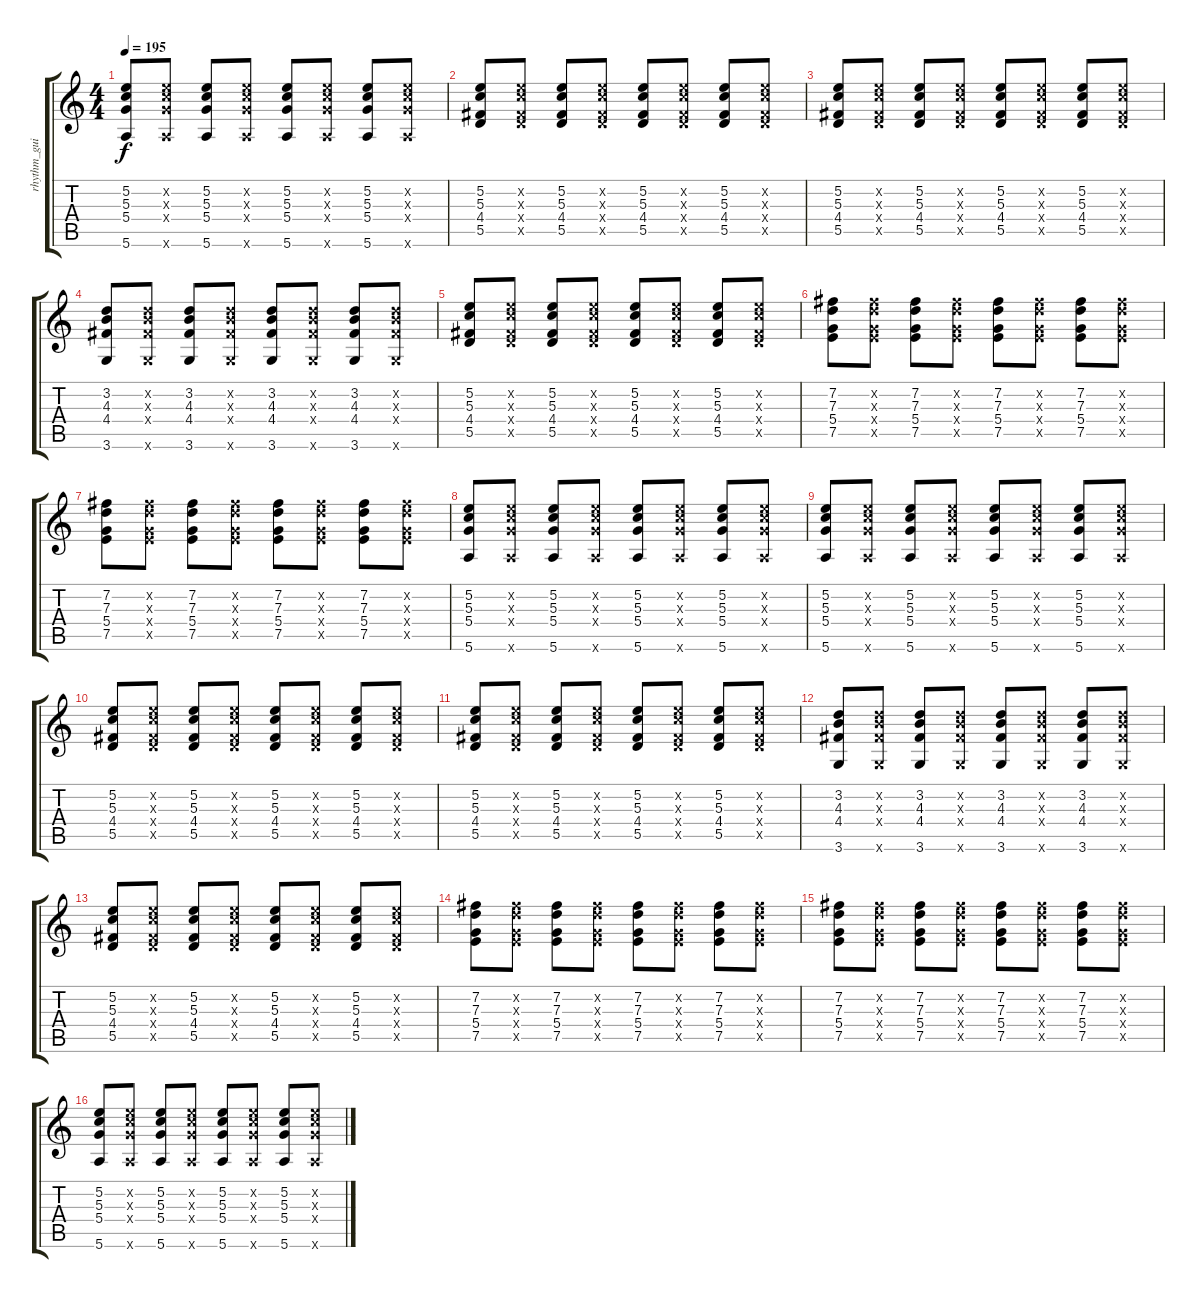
\track ("rhythm_guitar" "rhythm_gui") {instrument acousticguitarnylon}
\staff {score tabs}
\tuning (E4 B3 G3 D3 A2 E2) {hide}
\ts (4 4)
\tempo 195
\clef g2
\ks c
(5.2 5.3 5.4 5.6).8{dy f} (5.2{x} 5.3{x} 5.4{x} 5.6{x}).8 (5.2 5.3 5.4 5.6).8 (5.2{x} 5.3{x} 5.4{x} 5.6{x}).8 (5.2 5.3 5.4 5.6).8 (5.2{x} 5.3{x} 5.4{x} 5.6{x}).8 (5.2 5.3 5.4 5.6).8 (5.2{x} 5.3{x} 5.4{x} 5.6{x}).8 |
(5.2 5.3 4.4 5.5).8 (5.2{x} 5.3{x} 4.4{x} 5.5{x}).8 (5.2 5.3 4.4 5.5).8 (5.2{x} 5.3{x} 4.4{x} 5.5{x}).8 (5.2 5.3 4.4 5.5).8 (5.2{x} 5.3{x} 4.4{x} 5.5{x}).8 (5.2 5.3 4.4 5.5).8 (5.2{x} 5.3{x} 4.4{x} 5.5{x}).8 |
(5.2 5.3 4.4 5.5).8 (5.2{x} 5.3{x} 4.4{x} 5.5{x}).8 (5.2 5.3 4.4 5.5).8 (5.2{x} 5.3{x} 4.4{x} 5.5{x}).8 (5.2 5.3 4.4 5.5).8 (5.2{x} 5.3{x} 4.4{x} 5.5{x}).8 (5.2 5.3 4.4 5.5).8 (5.2{x} 5.3{x} 4.4{x} 5.5{x}).8 |
(3.2 4.3 4.4 3.6).8 (3.2{x} 4.3{x} 4.4{x} 3.6{x}).8 (3.2 4.3 4.4 3.6).8 (3.2{x} 4.3{x} 4.4{x} 3.6{x}).8 (3.2 4.3 4.4 3.6).8 (3.2{x} 4.3{x} 4.4{x} 3.6{x}).8 (3.2 4.3 4.4 3.6).8 (3.2{x} 4.3{x} 4.4{x} 3.6{x}).8 |
(5.2 5.3 4.4 5.5).8 (5.2{x} 5.3{x} 4.4{x} 5.5{x}).8 (5.2 5.3 4.4 5.5).8 (5.2{x} 5.3{x} 4.4{x} 5.5{x}).8 (5.2 5.3 4.4 5.5).8 (5.2{x} 5.3{x} 4.4{x} 5.5{x}).8 (5.2 5.3 4.4 5.5).8 (5.2{x} 5.3{x} 4.4{x} 5.5{x}).8 |
(7.2 7.3 5.4 7.5).8 (7.2{x} 7.3{x} 5.4{x} 7.5{x}).8 (7.2 7.3 5.4 7.5).8 (7.2{x} 7.3{x} 5.4{x} 7.5{x}).8 (7.2 7.3 5.4 7.5).8 (7.2{x} 7.3{x} 5.4{x} 7.5{x}).8 (7.2 7.3 5.4 7.5).8 (7.2{x} 7.3{x} 5.4{x} 7.5{x}).8 |
(7.2 7.3 5.4 7.5).8 (7.2{x} 7.3{x} 5.4{x} 7.5{x}).8 (7.2 7.3 5.4 7.5).8 (7.2{x} 7.3{x} 5.4{x} 7.5{x}).8 (7.2 7.3 5.4 7.5).8 (7.2{x} 7.3{x} 5.4{x} 7.5{x}).8 (7.2 7.3 5.4 7.5).8 (7.2{x} 7.3{x} 5.4{x} 7.5{x}).8 |
(5.2 5.3 5.4 5.6).8 (5.2{x} 5.3{x} 5.4{x} 5.6{x}).8 (5.2 5.3 5.4 5.6).8 (5.2{x} 5.3{x} 5.4{x} 5.6{x}).8 (5.2 5.3 5.4 5.6).8 (5.2{x} 5.3{x} 5.4{x} 5.6{x}).8 (5.2 5.3 5.4 5.6).8 (5.2{x} 5.3{x} 5.4{x} 5.6{x}).8 |
(5.2 5.3 5.4 5.6).8 (5.2{x} 5.3{x} 5.4{x} 5.6{x}).8 (5.2 5.3 5.4 5.6).8 (5.2{x} 5.3{x} 5.4{x} 5.6{x}).8 (5.2 5.3 5.4 5.6).8 (5.2{x} 5.3{x} 5.4{x} 5.6{x}).8 (5.2 5.3 5.4 5.6).8 (5.2{x} 5.3{x} 5.4{x} 5.6{x}).8 |
(5.2 5.3 4.4 5.5).8 (5.2{x} 5.3{x} 4.4{x} 5.5{x}).8 (5.2 5.3 4.4 5.5).8 (5.2{x} 5.3{x} 4.4{x} 5.5{x}).8 (5.2 5.3 4.4 5.5).8 (5.2{x} 5.3{x} 4.4{x} 5.5{x}).8 (5.2 5.3 4.4 5.5).8 (5.2{x} 5.3{x} 4.4{x} 5.5{x}).8 |
(5.2 5.3 4.4 5.5).8 (5.2{x} 5.3{x} 4.4{x} 5.5{x}).8 (5.2 5.3 4.4 5.5).8 (5.2{x} 5.3{x} 4.4{x} 5.5{x}).8 (5.2 5.3 4.4 5.5).8 (5.2{x} 5.3{x} 4.4{x} 5.5{x}).8 (5.2 5.3 4.4 5.5).8 (5.2{x} 5.3{x} 4.4{x} 5.5{x}).8 |
(3.2 4.3 4.4 3.6).8 (3.2{x} 4.3{x} 4.4{x} 3.6{x}).8 (3.2 4.3 4.4 3.6).8 (3.2{x} 4.3{x} 4.4{x} 3.6{x}).8 (3.2 4.3 4.4 3.6).8 (3.2{x} 4.3{x} 4.4{x} 3.6{x}).8 (3.2 4.3 4.4 3.6).8 (3.2{x} 4.3{x} 4.4{x} 3.6{x}).8 |
(5.2 5.3 4.4 5.5).8 (5.2{x} 5.3{x} 4.4{x} 5.5{x}).8 (5.2 5.3 4.4 5.5).8 (5.2{x} 5.3{x} 4.4{x} 5.5{x}).8 (5.2 5.3 4.4 5.5).8 (5.2{x} 5.3{x} 4.4{x} 5.5{x}).8 (5.2 5.3 4.4 5.5).8 (5.2{x} 5.3{x} 4.4{x} 5.5{x}).8 |
(7.2 7.3 5.4 7.5).8 (7.2{x} 7.3{x} 5.4{x} 7.5{x}).8 (7.2 7.3 5.4 7.5).8 (7.2{x} 7.3{x} 5.4{x} 7.5{x}).8 (7.2 7.3 5.4 7.5).8 (7.2{x} 7.3{x} 5.4{x} 7.5{x}).8 (7.2 7.3 5.4 7.5).8 (7.2{x} 7.3{x} 5.4{x} 7.5{x}).8 |
(7.2 7.3 5.4 7.5).8 (7.2{x} 7.3{x} 5.4{x} 7.5{x}).8 (7.2 7.3 5.4 7.5).8 (7.2{x} 7.3{x} 5.4{x} 7.5{x}).8 (7.2 7.3 5.4 7.5).8 (7.2{x} 7.3{x} 5.4{x} 7.5{x}).8 (7.2 7.3 5.4 7.5).8 (7.2{x} 7.3{x} 5.4{x} 7.5{x}).8 |
(5.2 5.3 5.4 5.6).8 (5.2{x} 5.3{x} 5.4{x} 5.6{x}).8 (5.2 5.3 5.4 5.6).8 (5.2{x} 5.3{x} 5.4{x} 5.6{x}).8 (5.2 5.3 5.4 5.6).8 (5.2{x} 5.3{x} 5.4{x} 5.6{x}).8 (5.2 5.3 5.4 5.6).8 (5.2{x} 5.3{x} 5.4{x} 5.6{x}).8
